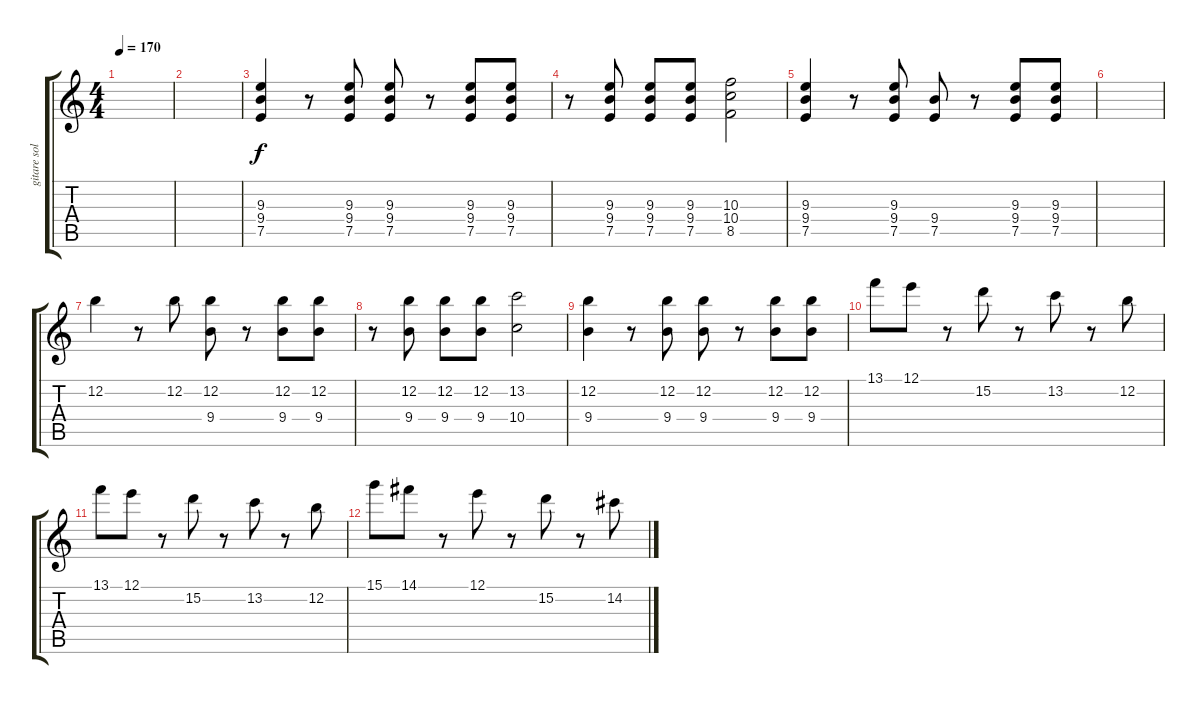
\track ("gitare solo" "gitare sol") {instrument distortionguitar}
\staff {score tabs}
\tuning (E4 B3 G3 D3 A2 E2) {hide}
\ts (4 4)
\tempo 170
\clef g2
\ks c
|
|
(9.3 9.4 7.5).4 r.8 (9.3 9.4 7.5).8 (9.3 9.4 7.5).8 r.8 (9.3 9.4 7.5).8 (9.3 9.4 7.5).8 |
r.8 (9.3 9.4 7.5).8 (9.3 9.4 7.5).8 (9.3 9.4 7.5).8 (10.3 10.4 8.5).2 |
(9.3 9.4 7.5).4 r.8 (9.3 9.4 7.5).8 (9.4 7.5).8 r.8 (9.3 9.4 7.5).8 (9.3 9.4 7.5).8 |
|
12.2.4 r.8 12.2.8 (12.2 9.4).8 r.8 (12.2 9.4).8 (12.2 9.4).8 |
r.8 (12.2 9.4).8 (12.2 9.4).8 (12.2 9.4).8 (13.2 10.4).2 |
(12.2 9.4).4 r.8 (12.2 9.4).8 (12.2 9.4).8 r.8 (12.2 9.4).8 (12.2 9.4).8 |
13.1.8 12.1.8 r.8 15.2.8 r.8 13.2.8 r.8 12.2.8 |
13.1.8 12.1.8 r.8 15.2.8 r.8 13.2.8 r.8 12.2.8 |
15.1.8 14.1.8 r.8 12.1.8 r.8 15.2.8 r.8 14.2.8
